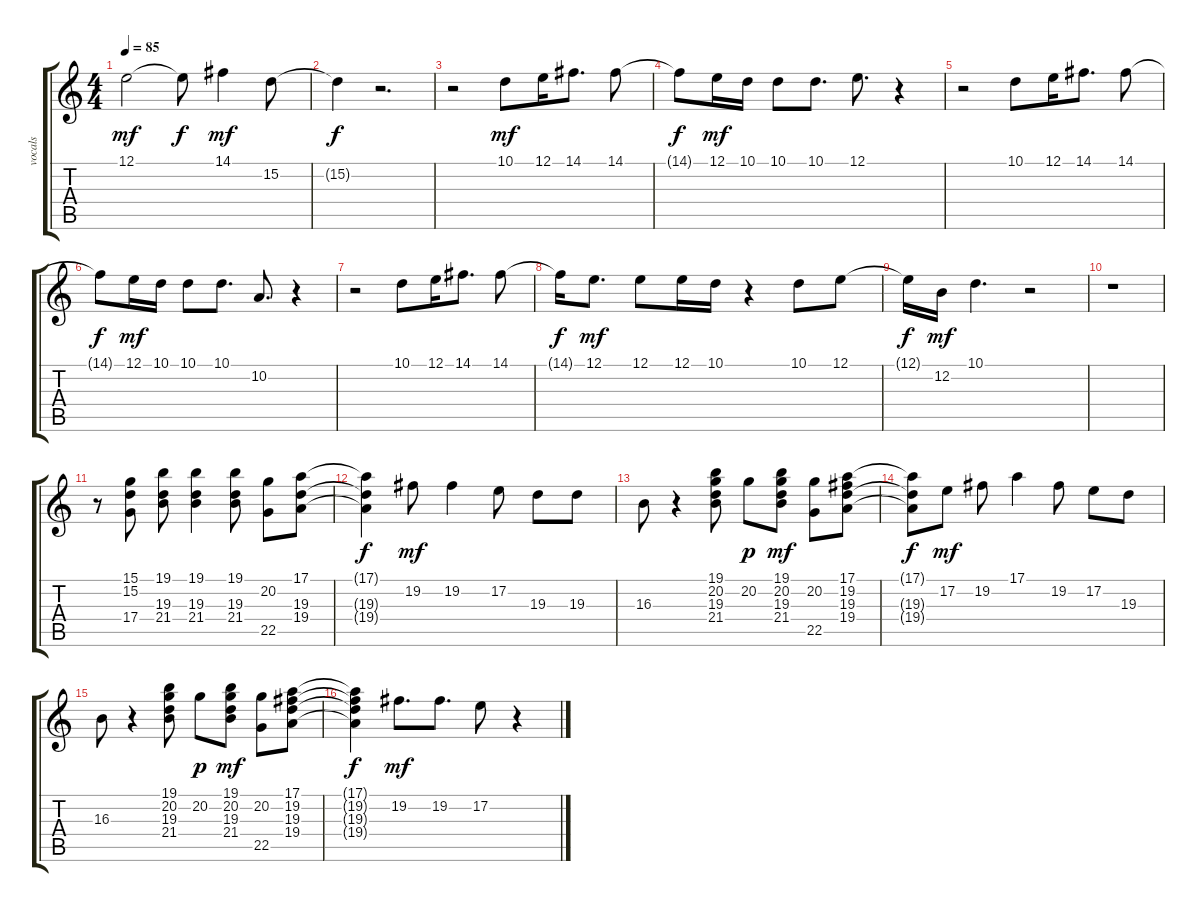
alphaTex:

\track ("vocals" "vocals") {instrument panflute}
\staff {score tabs}
\tuning (E4 B3 G3 D3 A2 E2) {hide}
\ts (4 4)
\tempo 85
\clef g2
\ks c
12.1.2{dy mf} 12.1{t}.8{dy f} 14.1.4{dy mf} 15.2.8 |
15.2{t}.4{dy f} r.2{d} |
r.2 10.1.8{dy mf} 12.1.16 14.1.8{d} 14.1.8 |
14.1{t}.8{dy f} 12.1.16{dy mf} 10.1.16 10.1.8 10.1.8{d} 12.1.8{d} r.4 |
r.2 10.1.8 12.1.16 14.1.8{d} 14.1.8 |
14.1{t}.8{dy f} 12.1.16{dy mf} 10.1.16 10.1.8 10.1.8{d} 10.2.8{d} r.4 |
r.2 10.1.8 12.1.16 14.1.8{d} 14.1.8 |
14.1{t}.16{dy f} 12.1.8{d dy mf} 12.1.8 12.1.16 10.1.16 r.4 10.1.8 12.1.8 |
12.1{t}.16{dy f} 12.2.16{dy mf} 10.1.4{d} r.2 |
r.1 |
r.8 (15.1 15.2 17.4).8 (19.1 19.3 21.4).8 (19.1 19.3 21.4).4 (19.1 19.3 21.4).8 (20.2 22.5).8 (17.1 19.3 19.4).8 |
(17.1{t} 19.3{t} 19.4{t}).4{dy f} 19.2.8{dy mf} 19.2.4 17.2.8 19.3.8 19.3.8 |
16.3.8 r.4 (19.1 20.2 19.3 21.4).8 20.2.8{dy p} (19.1 20.2 19.3 21.4).8{dy mf} (20.2 22.5).8 (17.1 19.2 19.3 19.4).8 |
(17.1{t} 19.3{t} 19.4{t}).8{dy f} 17.2.8{dy mf} 19.2.8 17.1.4 19.2.8 17.2.8 19.3.8 |
16.3.8 r.4 (19.1 20.2 19.3 21.4).8 20.2.8{dy p} (19.1 20.2 19.3 21.4).8{dy mf} (20.2 22.5).8 (17.1 19.2 19.3 19.4).8 |
(17.1{t} 19.2{t} 19.3{t} 19.4{t}).4{dy f} 19.2.8{d dy mf} 19.2.8{d} 17.2.8 r.4
